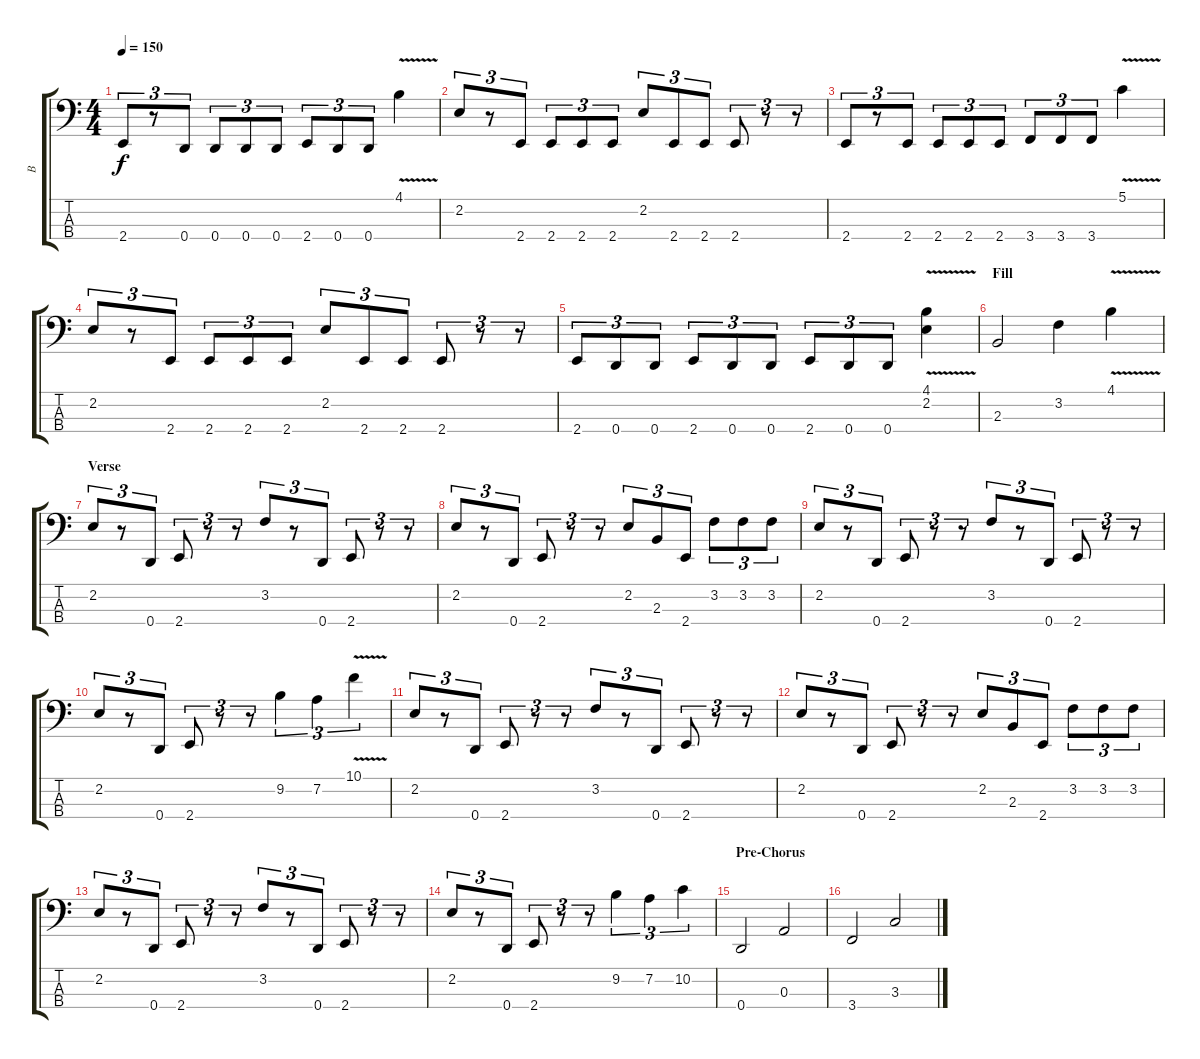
\track ("B" "B") {instrument fretlessbass}
\staff {score tabs}
\tuning (G2 D2 A1 D1) {hide}
\ts (4 4)
\tempo 150
\clef f4
\ks c
2.4.8{tu (3 2) dy f} r.8{tu (3 2)} 0.4.8{tu (3 2)} 0.4.8{tu (3 2)} 0.4.8{tu (3 2)} 0.4.8{tu (3 2)} 2.4.8{tu (3 2)} 0.4.8{tu (3 2)} 0.4.8{tu (3 2)} 4.1{v}.4 |
2.2.8{tu (3 2)} r.8{tu (3 2)} 2.4.8{tu (3 2)} 2.4.8{tu (3 2)} 2.4.8{tu (3 2)} 2.4.8{tu (3 2)} 2.2.8{tu (3 2)} 2.4.8{tu (3 2)} 2.4.8{tu (3 2)} 2.4.8{tu (3 2)} r.8{tu (3 2)} r.8{tu (3 2)} |
2.4.8{tu (3 2)} r.8{tu (3 2)} 2.4.8{tu (3 2)} 2.4.8{tu (3 2)} 2.4.8{tu (3 2)} 2.4.8{tu (3 2)} 3.4.8{tu (3 2)} 3.4.8{tu (3 2)} 3.4.8{tu (3 2)} 5.1{v}.4 |
2.2.8{tu (3 2)} r.8{tu (3 2)} 2.4.8{tu (3 2)} 2.4.8{tu (3 2)} 2.4.8{tu (3 2)} 2.4.8{tu (3 2)} 2.2.8{tu (3 2)} 2.4.8{tu (3 2)} 2.4.8{tu (3 2)} 2.4.8{tu (3 2)} r.8{tu (3 2)} r.8{tu (3 2)} |
2.4.8{tu (3 2)} 0.4.8{tu (3 2)} 0.4.8{tu (3 2)} 2.4.8{tu (3 2)} 0.4.8{tu (3 2)} 0.4.8{tu (3 2)} 2.4.8{tu (3 2)} 0.4.8{tu (3 2)} 0.4.8{tu (3 2)} (4.1{v} 2.2{v}).4 |
\section ("" "Fill")
2.3.2 3.2.4 4.1{v}.4 |
\section ("" "Verse")
2.2.8{tu (3 2)} r.8{tu (3 2)} 0.4.8{tu (3 2)} 2.4.8{tu (3 2)} r.8{tu (3 2)} r.8{tu (3 2)} 3.2.8{tu (3 2)} r.8{tu (3 2)} 0.4.8{tu (3 2)} 2.4.8{tu (3 2)} r.8{tu (3 2)} r.8{tu (3 2)} |
2.2.8{tu (3 2)} r.8{tu (3 2)} 0.4.8{tu (3 2)} 2.4.8{tu (3 2)} r.8{tu (3 2)} r.8{tu (3 2)} 2.2.8{tu (3 2)} 2.3.8{tu (3 2)} 2.4.8{tu (3 2)} 3.2.8{tu (3 2)} 3.2.8{tu (3 2)} 3.2.8{tu (3 2)} |
2.2.8{tu (3 2)} r.8{tu (3 2)} 0.4.8{tu (3 2)} 2.4.8{tu (3 2)} r.8{tu (3 2)} r.8{tu (3 2)} 3.2.8{tu (3 2)} r.8{tu (3 2)} 0.4.8{tu (3 2)} 2.4.8{tu (3 2)} r.8{tu (3 2)} r.8{tu (3 2)} |
2.2.8{tu (3 2)} r.8{tu (3 2)} 0.4.8{tu (3 2)} 2.4.8{tu (3 2)} r.8{tu (3 2)} r.8{tu (3 2)} 9.2.4{tu (3 2)} 7.2.4{tu (3 2)} 10.1{v}.4{tu (3 2)} |
2.2.8{tu (3 2)} r.8{tu (3 2)} 0.4.8{tu (3 2)} 2.4.8{tu (3 2)} r.8{tu (3 2)} r.8{tu (3 2)} 3.2.8{tu (3 2)} r.8{tu (3 2)} 0.4.8{tu (3 2)} 2.4.8{tu (3 2)} r.8{tu (3 2)} r.8{tu (3 2)} |
2.2.8{tu (3 2)} r.8{tu (3 2)} 0.4.8{tu (3 2)} 2.4.8{tu (3 2)} r.8{tu (3 2)} r.8{tu (3 2)} 2.2.8{tu (3 2)} 2.3.8{tu (3 2)} 2.4.8{tu (3 2)} 3.2.8{tu (3 2)} 3.2.8{tu (3 2)} 3.2.8{tu (3 2)} |
2.2.8{tu (3 2)} r.8{tu (3 2)} 0.4.8{tu (3 2)} 2.4.8{tu (3 2)} r.8{tu (3 2)} r.8{tu (3 2)} 3.2.8{tu (3 2)} r.8{tu (3 2)} 0.4.8{tu (3 2)} 2.4.8{tu (3 2)} r.8{tu (3 2)} r.8{tu (3 2)} |
2.2.8{tu (3 2)} r.8{tu (3 2)} 0.4.8{tu (3 2)} 2.4.8{tu (3 2)} r.8{tu (3 2)} r.8{tu (3 2)} 9.2.4{tu (3 2)} 7.2.4{tu (3 2)} 10.2.4{tu (3 2)} |
\section ("" "Pre-Chorus")
0.4.2 0.3.2 |
3.4.2 3.3.2
